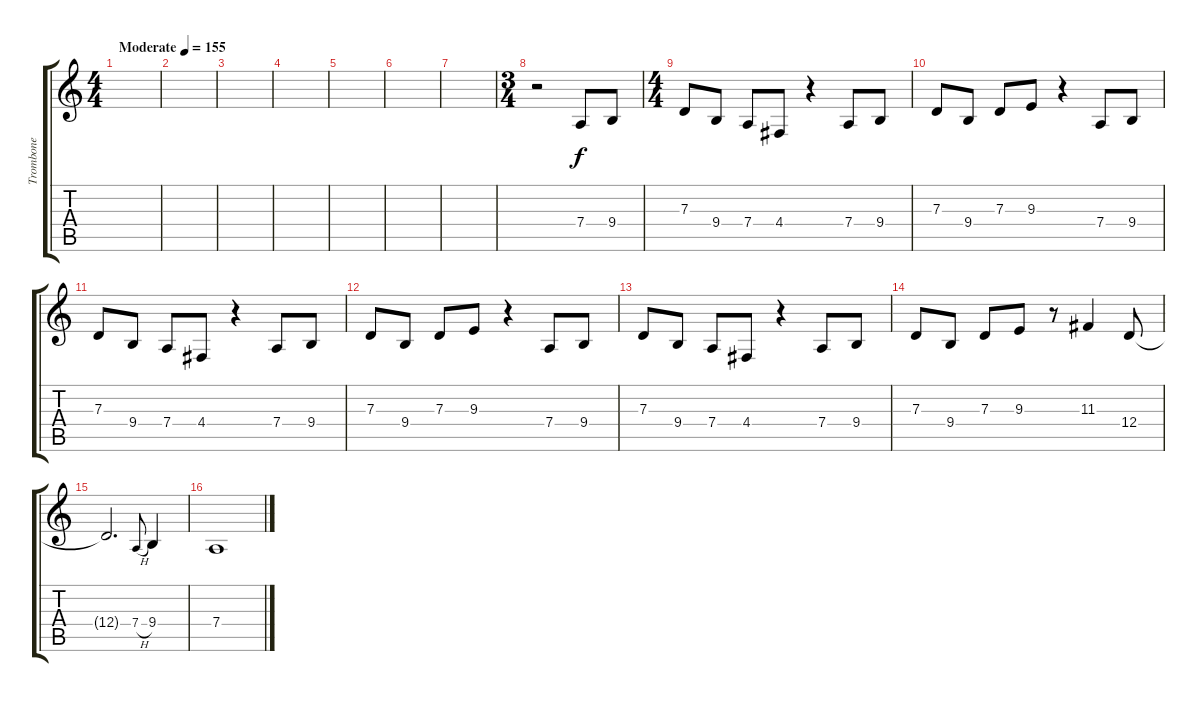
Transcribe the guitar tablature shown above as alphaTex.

\track ("Trombone" "Trombone") {instrument trombone}
\staff {score tabs}
\tuning (E4 B3 G3 D3 A2 E2) {hide}
\ts (4 4)
\tempo (155 "Moderate")
\clef g2
\ks c
|
|
|
|
|
|
|
\ts (3 4)
r.2 7.4.8 9.4.8 |
\ts (4 4)
7.3.8 9.4.8 7.4.8 4.4.8 r.4 7.4.8 9.4.8 |
7.3.8 9.4.8 7.3.8 9.3.8 r.4 7.4.8 9.4.8 |
7.3.8 9.4.8 7.4.8 4.4.8 r.4 7.4.8 9.4.8 |
7.3.8 9.4.8 7.3.8 9.3.8 r.4 7.4.8 9.4.8 |
7.3.8 9.4.8 7.4.8 4.4.8 r.4 7.4.8 9.4.8 |
7.3.8 9.4.8 7.3.8 9.3.8 r.8 11.3.4 12.4.8 |
12.4{t}.2{d} 7.4{h}.8{gr onbeat} 9.4.4 |
7.4.1
